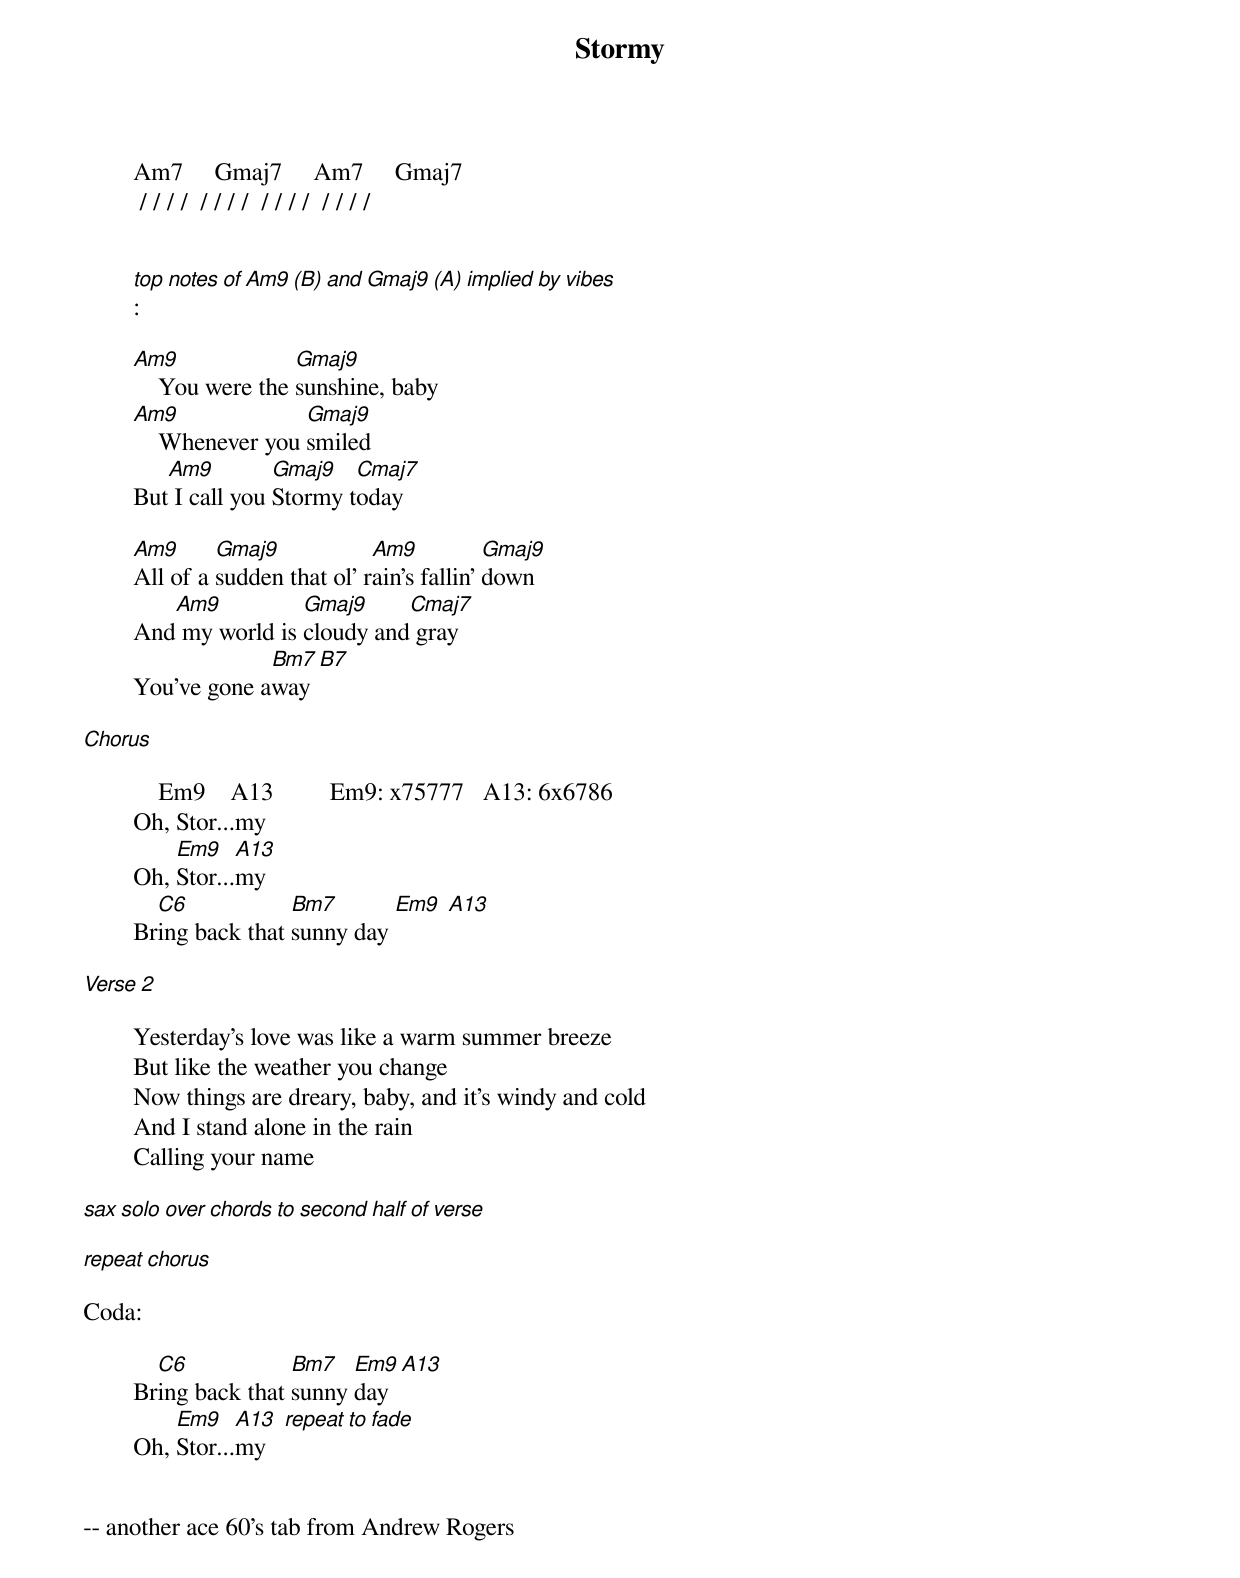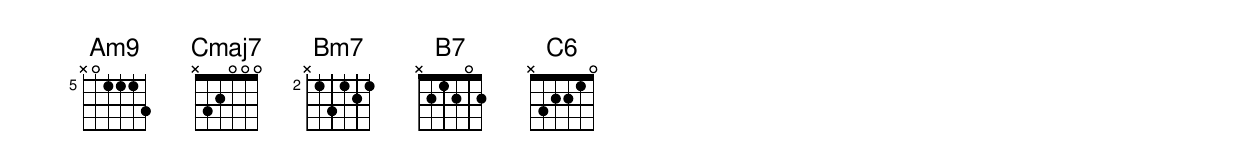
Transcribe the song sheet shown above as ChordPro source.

{title:Stormy}

        Am7     Gmaj7     Am7     Gmaj7
         / / / /  / / / /  / / / /  / / / /


        [top notes of Am9 (B) and Gmaj9 (A) implied by vibes]:

        [Am9]    You were the [Gmaj9]sunshine, baby
        [Am9]    Whenever you [Gmaj9]smiled
        But[Am9] I call you [Gmaj9]Stormy t[Cmaj7]oday

        [Am9]All of a [Gmaj9]sudden that ol' r[Am9]ain's fallin' [Gmaj9]down
        And[Am9] my world is [Gmaj9]cloudy and[Cmaj7] gray
        You've gone a[Bm7]way [B7]

[Chorus]

            Em9    A13         Em9: x75777   A13: 6x6786
        Oh, Stor...my
        Oh, [Em9]Stor...[A13]my
        Br[C6]ing back that [Bm7]sunny day [Em9] [A13]

[Verse 2]

        Yesterday's love was like a warm summer breeze
        But like the weather you change
        Now things are dreary, baby, and it's windy and cold
        And I stand alone in the rain
        Calling your name

[sax solo over chords to second half of verse]

[repeat chorus]

Coda:

        Br[C6]ing back that [Bm7]sunny [Em9]day [A13]
        Oh, [Em9]Stor...[A13]my   [repeat to fade]


-- another ace 60's tab from Andrew Rogers
